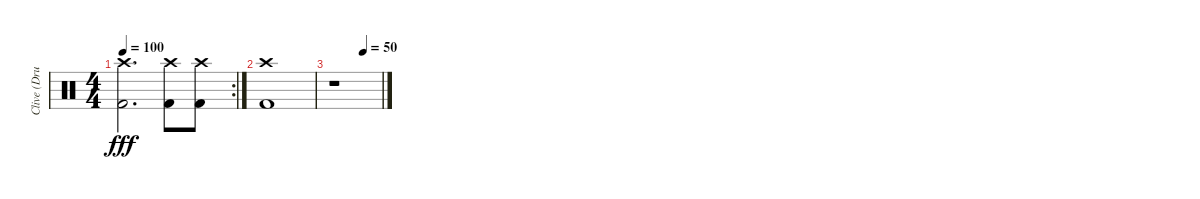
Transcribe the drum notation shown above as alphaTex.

\track ("Clive (Drums)" "Clive (Dru") {instrument percussion}
\staff {score}
\articulation defaults
\rc 2
\ts (4 4)
\tempo 100
\clef neutral
\ks c
("Crash high (hit)" "Kick (hit) 2").2{d dy fff} ("Crash high (hit)" "Kick (hit) 2").8 ("Crash high (hit)" "Kick (hit) 2").8 |
("Crash high (hit)" "Kick (hit) 2").1 |
\tempo (50 0.625)
r.1
